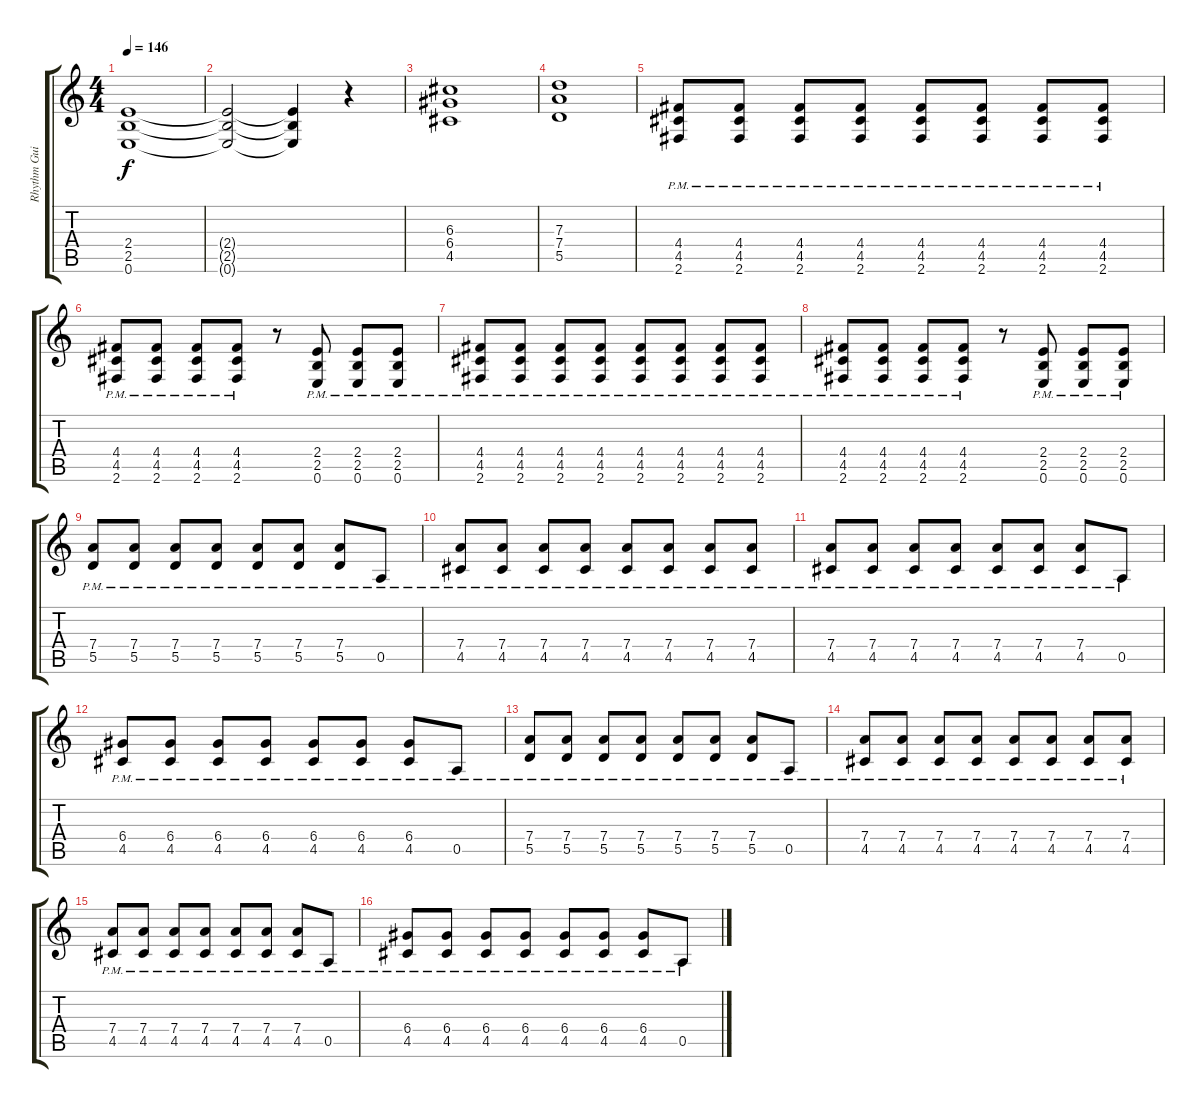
\track ("Rhythm Guitar" "Rhythm Gui") {instrument overdrivenguitar}
\staff {score tabs}
\tuning (E4 B3 G3 D3 A2 E2) {hide}
\ts (4 4)
\tempo 146
\clef g2
\ks c
(2.4 2.5 0.6).1{dy f} |
(2.4{t} 2.5{t} 0.6{t}).2 (2.4{t} 2.5{t} 0.6{t}).4 r.4 |
(6.3 6.4 4.5).1 |
(7.3 7.4 5.5).1 |
(4.4{pm} 4.5{pm} 2.6{pm}).8 (4.4{pm} 4.5{pm} 2.6{pm}).8 (4.4{pm} 4.5{pm} 2.6{pm}).8 (4.4{pm} 4.5{pm} 2.6{pm}).8 (4.4{pm} 4.5{pm} 2.6{pm}).8 (4.4{pm} 4.5{pm} 2.6{pm}).8 (4.4{pm} 4.5{pm} 2.6{pm}).8 (4.4{pm} 4.5{pm} 2.6{pm}).8 |
(4.4{pm} 4.5{pm} 2.6{pm}).8 (4.4{pm} 4.5{pm} 2.6{pm}).8 (4.4{pm} 4.5{pm} 2.6{pm}).8 (4.4{pm} 4.5{pm} 2.6{pm}).8 r.8 (2.4{pm} 2.5{pm} 0.6{pm}).8 (2.4{pm} 2.5{pm} 0.6{pm}).8 (2.4{pm} 2.5{pm} 0.6{pm}).8 |
(4.4{pm} 4.5{pm} 2.6{pm}).8 (4.4{pm} 4.5{pm} 2.6{pm}).8 (4.4{pm} 4.5{pm} 2.6{pm}).8 (4.4{pm} 4.5{pm} 2.6{pm}).8 (4.4{pm} 4.5{pm} 2.6{pm}).8 (4.4{pm} 4.5{pm} 2.6{pm}).8 (4.4{pm} 4.5{pm} 2.6{pm}).8 (4.4{pm} 4.5{pm} 2.6{pm}).8 |
(4.4{pm} 4.5{pm} 2.6{pm}).8 (4.4{pm} 4.5{pm} 2.6{pm}).8 (4.4{pm} 4.5{pm} 2.6{pm}).8 (4.4{pm} 4.5{pm} 2.6{pm}).8 r.8 (2.4{pm} 2.5{pm} 0.6{pm}).8 (2.4{pm} 2.5{pm} 0.6{pm}).8 (2.4{pm} 2.5{pm} 0.6{pm}).8 |
(7.4{pm} 5.5{pm}).8 (7.4{pm} 5.5{pm}).8 (7.4{pm} 5.5{pm}).8 (7.4{pm} 5.5{pm}).8 (7.4{pm} 5.5{pm}).8 (7.4{pm} 5.5{pm}).8 (7.4{pm} 5.5{pm}).8 0.5{pm}.8 |
(7.4{pm} 4.5{pm}).8 (7.4{pm} 4.5{pm}).8 (7.4{pm} 4.5{pm}).8 (7.4{pm} 4.5{pm}).8 (7.4{pm} 4.5{pm}).8 (7.4{pm} 4.5{pm}).8 (7.4{pm} 4.5{pm}).8 (7.4{pm} 4.5{pm}).8 |
(7.4{pm} 4.5{pm}).8 (7.4{pm} 4.5{pm}).8 (7.4{pm} 4.5{pm}).8 (7.4{pm} 4.5{pm}).8 (7.4{pm} 4.5{pm}).8 (7.4{pm} 4.5{pm}).8 (7.4{pm} 4.5{pm}).8 0.5{pm}.8 |
(6.4{pm} 4.5{pm}).8 (6.4{pm} 4.5{pm}).8 (6.4{pm} 4.5{pm}).8 (6.4{pm} 4.5{pm}).8 (6.4{pm} 4.5{pm}).8 (6.4{pm} 4.5{pm}).8 (6.4{pm} 4.5{pm}).8 0.5{pm}.8 |
(7.4{pm} 5.5{pm}).8 (7.4{pm} 5.5{pm}).8 (7.4{pm} 5.5{pm}).8 (7.4{pm} 5.5{pm}).8 (7.4{pm} 5.5{pm}).8 (7.4{pm} 5.5{pm}).8 (7.4{pm} 5.5{pm}).8 0.5{pm}.8 |
(7.4{pm} 4.5{pm}).8 (7.4{pm} 4.5{pm}).8 (7.4{pm} 4.5{pm}).8 (7.4{pm} 4.5{pm}).8 (7.4{pm} 4.5{pm}).8 (7.4{pm} 4.5{pm}).8 (7.4{pm} 4.5{pm}).8 (7.4{pm} 4.5{pm}).8 |
(7.4{pm} 4.5{pm}).8 (7.4{pm} 4.5{pm}).8 (7.4{pm} 4.5{pm}).8 (7.4{pm} 4.5{pm}).8 (7.4{pm} 4.5{pm}).8 (7.4{pm} 4.5{pm}).8 (7.4{pm} 4.5{pm}).8 0.5{pm}.8 |
(6.4{pm} 4.5{pm}).8 (6.4{pm} 4.5{pm}).8 (6.4{pm} 4.5{pm}).8 (6.4{pm} 4.5{pm}).8 (6.4{pm} 4.5{pm}).8 (6.4{pm} 4.5{pm}).8 (6.4{pm} 4.5{pm}).8 0.5{pm}.8
